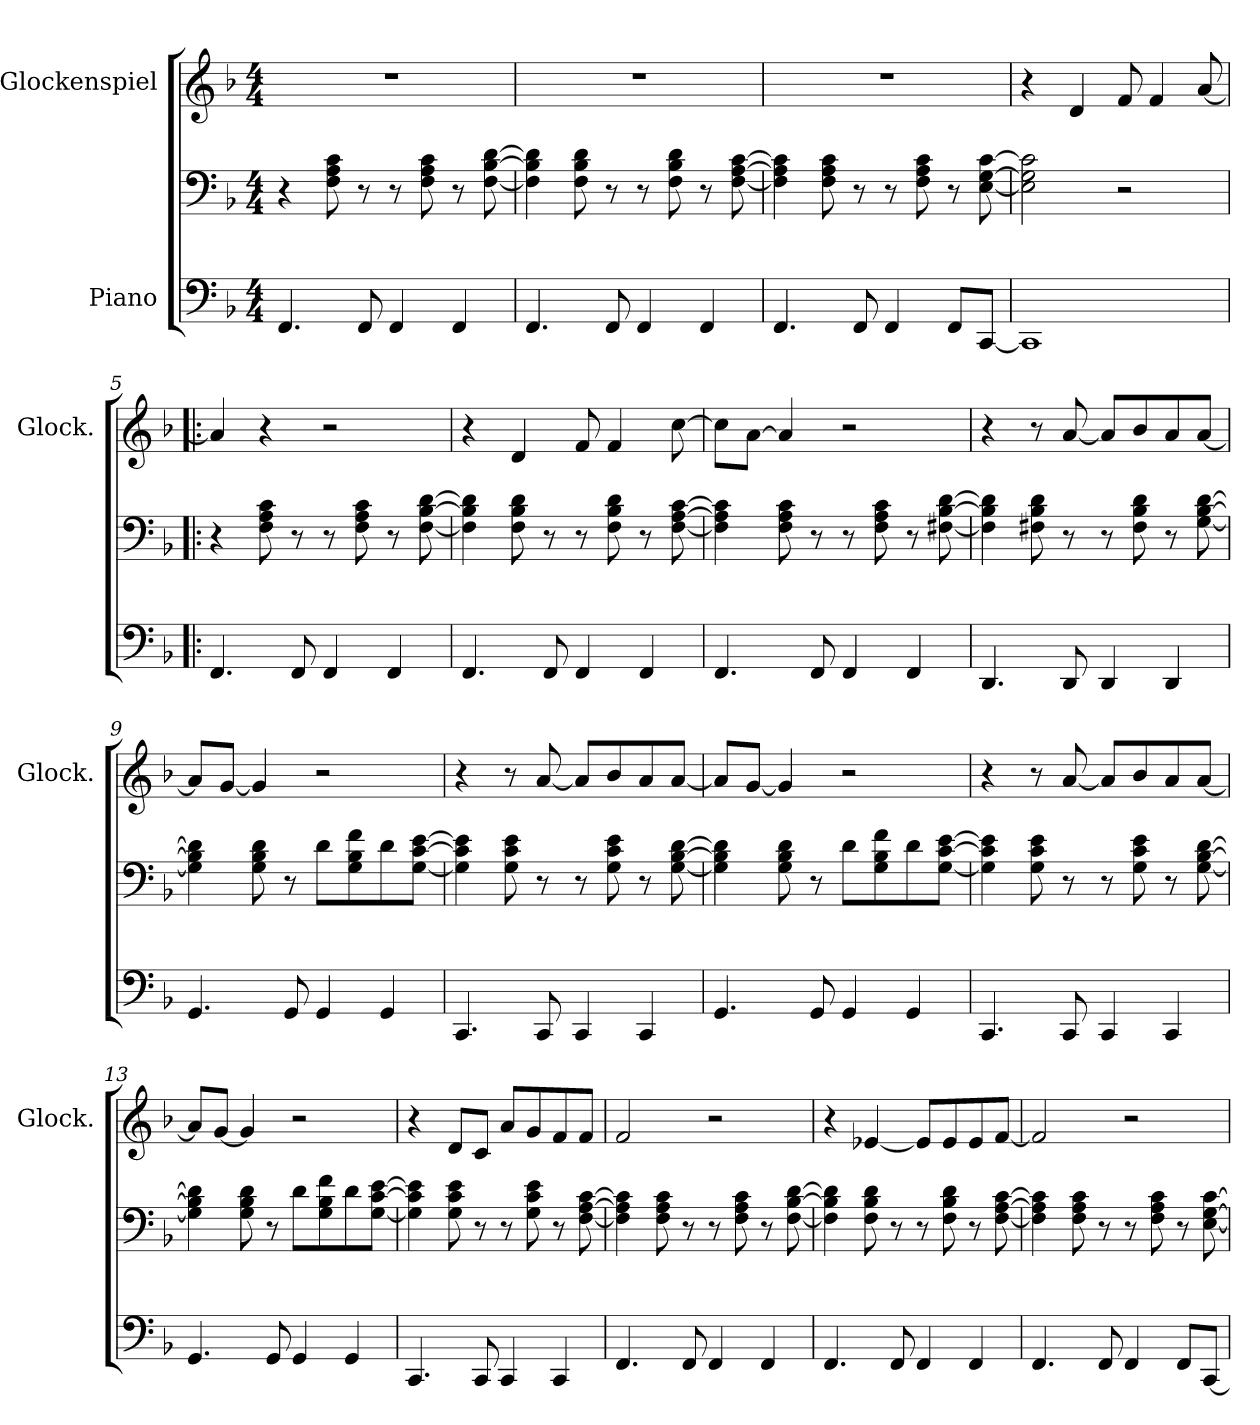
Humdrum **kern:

**kern	**kern	**kern
*part2	*part2	*part1
*staff3	*staff2	*staff1
*I"Piano	*	*I"Glockenspiel
*	*	*I'Glock.
*clefF4	*clefF4	*clefG2
*	*	*ITrd-14c-24
*k[b-]	*k[b-]	*k[b-]
*M4/4	*M4/4	*M4/4
=1	=1	=1
4.FF/	4r	1r
.	8F\ 8A\ 8c\	.
8FF/	8r	.
4FF/	8r	.
.	8F\ 8A\ 8c\	.
4FF/	8r	.
.	[8F\ [8B-\ [8d\	.
=2	=2	=2
4.FF/	4F\] 4B-\] 4d\]	1r
.	8F\ 8B-\ 8d\	.
8FF/	8r	.
4FF/	8r	.
.	8F\ 8B-\ 8d\	.
4FF/	8r	.
.	[8F\ [8A\ [8c\	.
=3	=3	=3
4.FF/	4F\] 4A\] 4c\]	1r
.	8F\ 8A\ 8c\	.
8FF/	8r	.
4FF/	8r	.
.	8F\ 8A\ 8c\	.
8FF/L	8r	.
[8CC/J	[8E\ [8G\ [8c\	.
=4	=4	=4
1CC]	2E\] 2G\] 2c\]	4r
.	.	4ddd/
.	2r	8fff/
.	.	4fff/
.	.	[8aaa/
=5!|:	=5!|:	=5!|:
4.FF/	4r	4aaa/]
.	8F\ 8A\ 8c\	4r
8FF/	8r	.
4FF/	8r	2r
.	8F\ 8A\ 8c\	.
4FF/	8r	.
.	[8F\ [8B-\ [8d\	.
!!LO:LB:g=z
=6	=6	=6
4.FF/	4F\] 4B-\] 4d\]	4r
.	8F\ 8B-\ 8d\	4ddd/
8FF/	8r	.
4FF/	8r	8fff/
.	8F\ 8B-\ 8d\	4fff/
4FF/	8r	.
.	[8F\ [8A\ [8c\	[8cccc\
=7	=7	=7
4.FF/	4F\] 4A\] 4c\]	8cccc\L]
.	.	[8aaa\J
.	8F\ 8A\ 8c\	4aaa/]
8FF/	8r	.
4FF/	8r	2r
.	8F\ 8A\ 8c\	.
4FF/	8r	.
.	[8F#X\ [8B-\ [8d\	.
=8	=8	=8
4.DD/	4F#\] 4B-\] 4d\]	4r
.	8F#X\ 8B-\ 8d\	8r
8DD/	8r	[8aaa/
4DD/	8r	8aaa/L]
.	8F#\ 8B-\ 8d\	8bbb-/
4DD/	8r	8aaa/
.	[8G\ [8B-\ [8d\	[8aaa/J
=9	=9	=9
4.GG/	4G\] 4B-\] 4d\]	8aaa/L]
.	.	[8ggg/J
.	8G\ 8B-\ 8d\	4ggg/]
8GG/	8r	.
4GG/	8d\L	2r
.	8G\ 8B-\ 8f\	.
4GG/	8d\	.
.	[8G\ [8c\ [8e\J	.
=10	=10	=10
4.CC/	4G\] 4c\] 4e\]	4r
.	8G\ 8c\ 8e\	8r
8CC/	8r	[8aaa/
4CC/	8r	8aaa/L]
.	8G\ 8c\ 8e\	8bbb-/
4CC/	8r	8aaa/
.	[8G\ [8B-\ [8d\	[8aaa/J
!!LO:LB:g=z
=11	=11	=11
4.GG/	4G\] 4B-\] 4d\]	8aaa/L]
.	.	[8ggg/J
.	8G\ 8B-\ 8d\	4ggg/]
8GG/	8r	.
4GG/	8d\L	2r
.	8G\ 8B-\ 8f\	.
4GG/	8d\	.
.	[8G\ [8c\ [8e\J	.
=12	=12	=12
4.CC/	4G\] 4c\] 4e\]	4r
.	8G\ 8c\ 8e\	8r
8CC/	8r	[8aaa/
4CC/	8r	8aaa/L]
.	8G\ 8c\ 8e\	8bbb-/
4CC/	8r	8aaa/
.	[8G\ [8B-\ [8d\	[8aaa/J
=13	=13	=13
4.GG/	4G\] 4B-\] 4d\]	8aaa/L]
.	.	[8ggg/J
.	8G\ 8B-\ 8d\	4ggg/]
8GG/	8r	.
4GG/	8d\L	2r
.	8G\ 8B-\ 8f\	.
4GG/	8d\	.
.	[8G\ [8c\ [8e\J	.
=14	=14	=14
4.CC/	4G\] 4c\] 4e\]	4r
.	8G\ 8c\ 8e\	8ddd/L
8CC/	8r	8ccc/J
4CC/	8r	8aaa/L
.	8G\ 8c\ 8e\	8ggg/
4CC/	8r	8fff/
.	[8F\ [8A\ [8c\	8fff/J
=15	=15	=15
4.FF/	4F\] 4A\] 4c\]	2fff/
.	8F\ 8A\ 8c\	.
8FF/	8r	.
4FF/	8r	2r
.	8F\ 8A\ 8c\	.
4FF/	8r	.
.	[8F\ [8B-\ [8d\	.
!!LO:LB:g=z
=16	=16	=16
4.FF/	4F\] 4B-\] 4d\]	4r
.	8F\ 8B-\ 8d\	[4eee-X/
8FF/	8r	.
4FF/	8r	8eee-/L]
.	8F\ 8B-\ 8d\	8eee-/
4FF/	8r	8eee-/
.	[8F\ [8A\ [8c\	[8fff/J
=17	=17	=17
4.FF/	4F\] 4A\] 4c\]	2fff/]
.	8F\ 8A\ 8c\	.
8FF/	8r	.
4FF/	8r	2r
.	8F\ 8A\ 8c\	.
8FF/L	8r	.
[8CC/J	[8E\ [8G\ [8c\	.
=	=	=
*-	*-	*-
